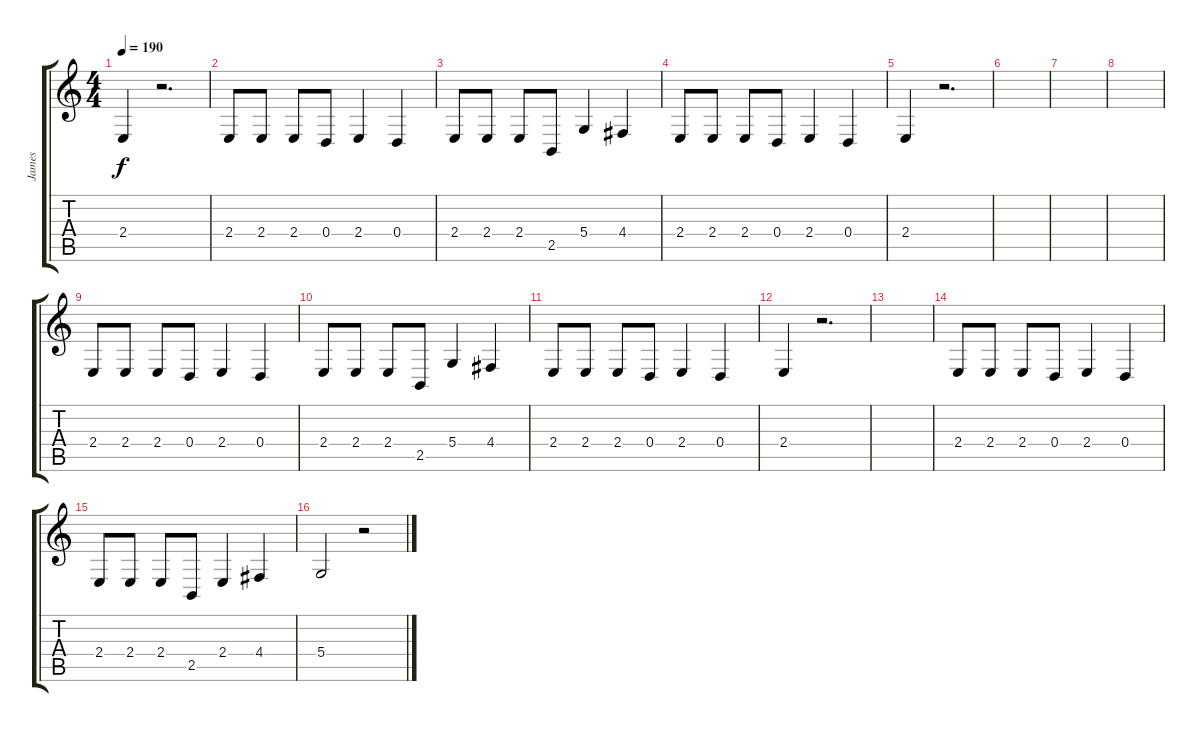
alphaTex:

\track ("James" "James") {instrument lead1square}
\staff {score tabs}
\tuning (E4 B3 G3 D3 A2 E2) {hide}
\ts (4 4)
\tempo 190
\clef g2
\ks c
2.4.4{dy f} r.2{d} |
2.4.8 2.4.8 2.4.8 0.4.8 2.4.4 0.4.4 |
2.4.8 2.4.8 2.4.8 2.5.8 5.4.4 4.4.4 |
2.4.8 2.4.8 2.4.8 0.4.8 2.4.4 0.4.4 |
2.4.4 r.2{d} |
|
|
|
2.4.8 2.4.8 2.4.8 0.4.8 2.4.4 0.4.4 |
2.4.8 2.4.8 2.4.8 2.5.8 5.4.4 4.4.4 |
2.4.8 2.4.8 2.4.8 0.4.8 2.4.4 0.4.4 |
2.4.4 r.2{d} |
|
2.4.8 2.4.8 2.4.8 0.4.8 2.4.4 0.4.4 |
2.4.8 2.4.8 2.4.8 2.5.8 2.4.4 4.4.4 |
5.4.2 r.2
